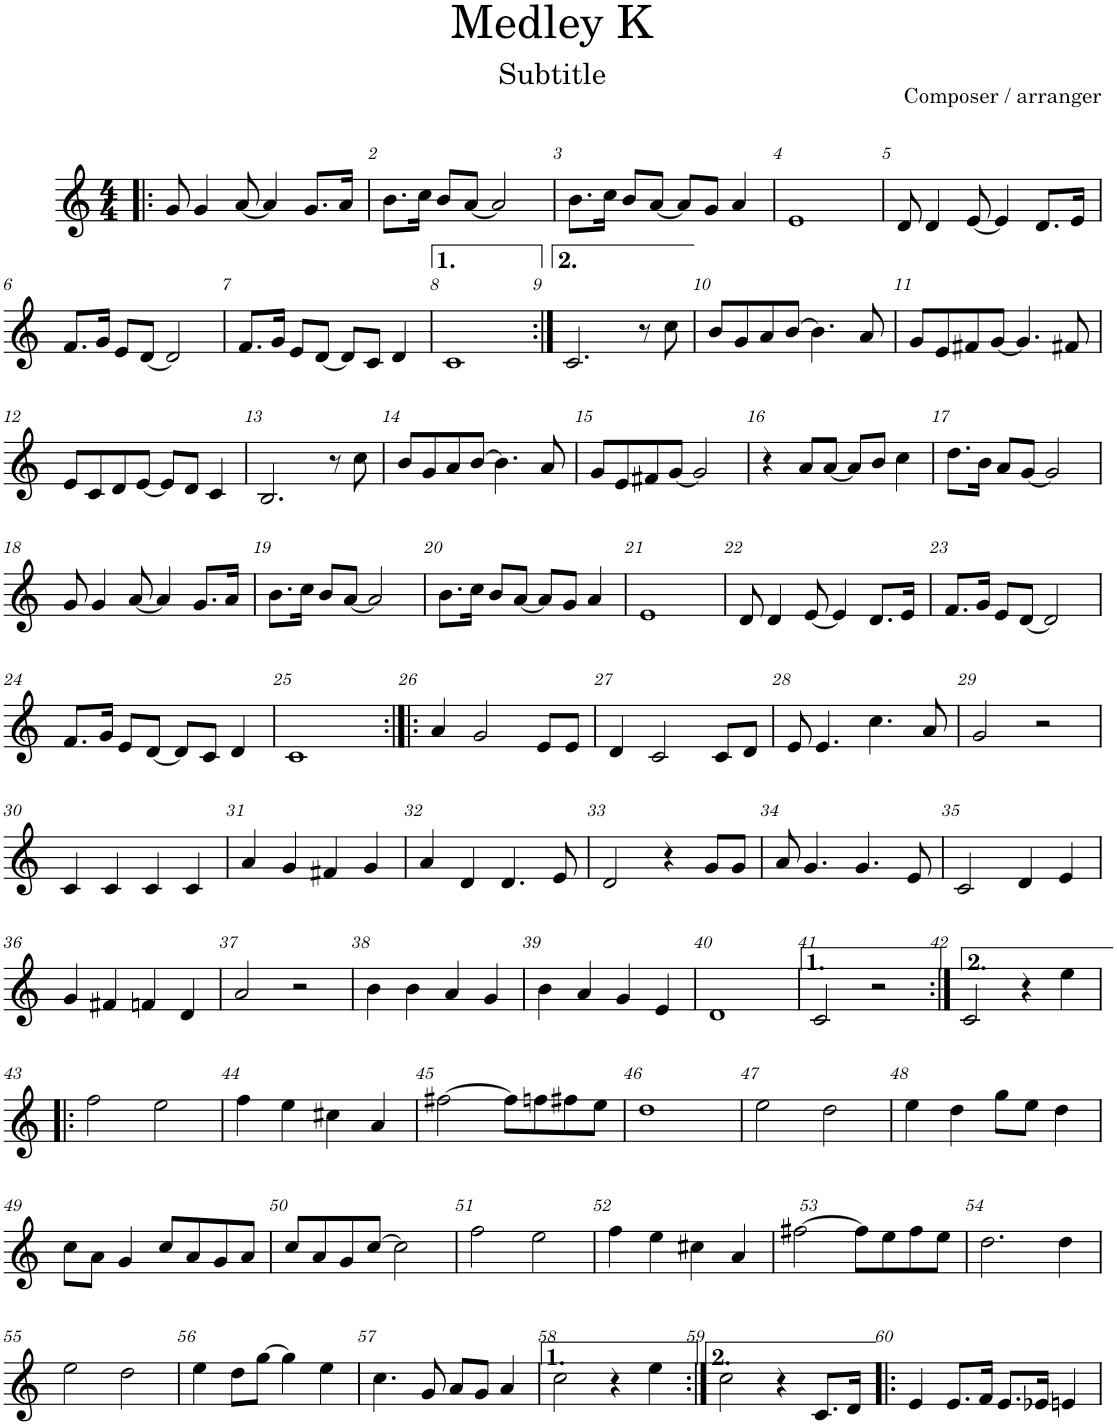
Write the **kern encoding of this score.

**kern
*part1
*staff1
*I"Piano
*I'Pno.
*clefG2
*k[]
*M4/4
=1!|:
8g/
4g/
[8a/
4a/]
8.g/L
16a/Jk
=2
8.b\L
16cc\Jk
8b/L
[8a/J
2a/]
=3
8.b\L
16cc\Jk
8b/L
[8a/J
8a/L]
8g/J
4a/
=4
1e
=5
8d/
4d/
[8e/
4e/]
8.d/L
16e/Jk
!!LO:LB:g=z
=6
8.f/L
16g/Jk
8e/L
[8d/J
2d/]
=7
8.f/L
16g/Jk
8e/L
[8d/J
8d/L]
8c/J
4d/
=8
1c
=9:|!
2.c/
8r
8cc\
=10
8b/L
8g/
8a/
[8b/J
4.b\]
8a/
=11
8g/L
8e/
8f#X/
[8g/J
4.g/]
8f#X/
!!LO:LB:g=z
=12
8e/L
8c/
8d/
[8e/J
8e/L]
8d/J
4c/
=13
2.B/
8r
8cc\
=14
8b/L
8g/
8a/
[8b/J
4.b\]
8a/
=15
8g/L
8e/
8f#X/
[8g/J
2g/]
=16
4r
8a/L
[8a/J
8a/L]
8b/J
4cc\
=17
8.dd\L
16b\Jk
8a/L
[8g/J
2g/]
!!LO:LB:g=z
=18
8g/
4g/
[8a/
4a/]
8.g/L
16a/Jk
=19
8.b\L
16cc\Jk
8b/L
[8a/J
2a/]
=20
8.b\L
16cc\Jk
8b/L
[8a/J
8a/L]
8g/J
4a/
=21
1e
=22
8d/
4d/
[8e/
4e/]
8.d/L
16e/Jk
=23
8.f/L
16g/Jk
8e/L
[8d/J
2d/]
!!LO:LB:g=z
=24
8.f/L
16g/Jk
8e/L
[8d/J
8d/L]
8c/J
4d/
=25
1c
=26:|!|:
4a/
2g/
8e/L
8e/J
=27
4d/
2c/
8c/L
8d/J
=28
8e/
4.e/
4.cc\
8a/
=29
2g/
2r
!!LO:LB:g=z
=30
4c/
4c/
4c/
4c/
=31
4a/
4g/
4f#X/
4g/
=32
4a/
4d/
4.d/
8e/
=33
2d/
4r
8g/L
8g/J
=34
8a/
4.g/
4.g/
8e/
=35
2c/
4d/
4e/
!!LO:LB:g=z
=36
4g/
4f#X/
4fn/
4d/
=37
2a/
2r
=38
4b\
4b\
4a/
4g/
=39
4b\
4a/
4g/
4e/
=40
1d
=41
2c/
2r
=42:|!
2c/
4r
4ee\
!!LO:LB:g=z
=43!|:
2ff\
2ee\
=44
4ff\
4ee\
4cc#X\
4a/
=45
[2ff#X\
8ff#\L]
8ffn\
8ff#X\
8ee\J
=46
1dd
=47
2ee\
2dd\
=48
4ee\
4dd\
8gg\L
8ee\J
4dd\
!!LO:LB:g=z
=49
8cc\L
8a\J
4g/
8cc/L
8a/
8g/
8a/J
=50
8cc/L
8a/
8g/
[8cc/J
2cc\]
=51
2ff\
2ee\
=52
4ff\
4ee\
4cc#X\
4a/
=53
[2ff#X\
8ff#\L]
8ee\
8ff#\
8ee\J
=54
2.dd\
4dd\
!!LO:LB:g=z
=55
2ee\
2dd\
=56
4ee\
8dd\L
[8gg\J
4gg\]
4ee\
=57
4.cc\
8g/
8a/L
8g/J
4a/
=58
2cc\
4r
4ee\
=59:|!
2cc\
4r
8.c/L
16d/Jk
=60!|:
4e/
8.e/L
16f/Jk
8.e/L
16e-X/Jk
4en/
=
*-
